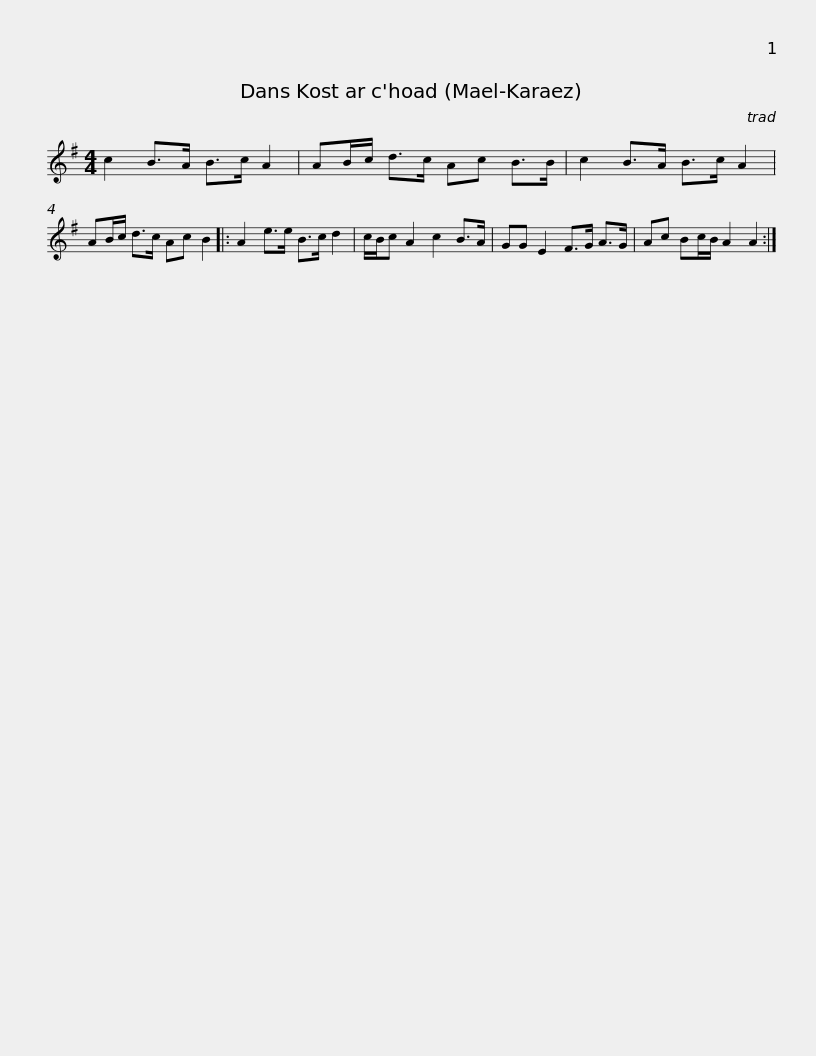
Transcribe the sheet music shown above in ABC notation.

X:1
L:1/8
M:4/4
I:linebreak $
K:G
V:1 treble
V:1
 c2 B>A B>c A2 | AB/c/ d>c Ac B>B | c2 B>A B>c A2 | AB/c/ d>c Ac B2 |: A2 e>e B>c d2 |$ %5
 c/B/c A2 c2 B>A | GG E2 F>G A>G | Ac Bc/B/ A2 A2 :| %8
